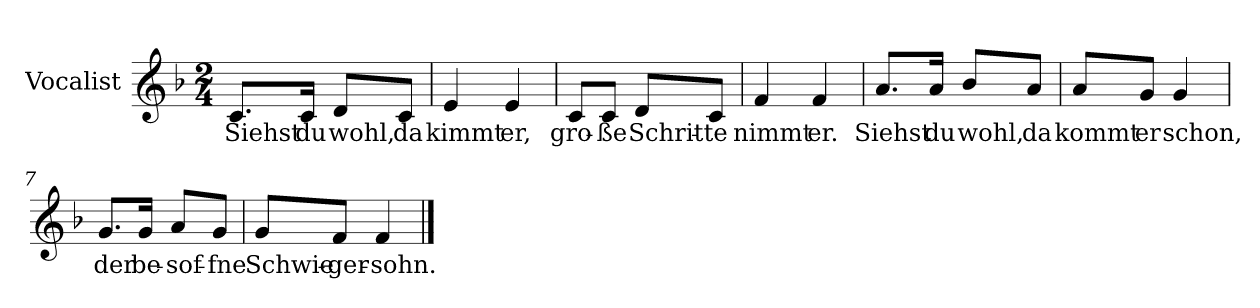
**kern	**text
*part1	*part1
*staff1	*staff1
*I"Vocalist	*
*k[b-]	*
*F:	*
*M2/4	*
=1	=1
8.cL	Siehst
16cJk	du
8dL	wohl,
8cJ	da
=2	=2
4e	kimmt
4e	er,
=3	=3
8cL	gro-
8cJ	-ße
8dL	Schrit-
8cJ	-te
=4	=4
4f	nimmt
4f	er.
=5	=5
8.aL	Siehst
16aJk	du
8b-L	wohl,
8aJ	da
=6	=6
8aL	kommt
8gJ	er
4g	schon,
=7	=7
8.gL	der
16gJk	be-
8aL	-sof-
8gJ	-fne
=8	=8
8gL	Schwie-
8fJ	-ger-
4f	-sohn.
==	==
*-	*-
